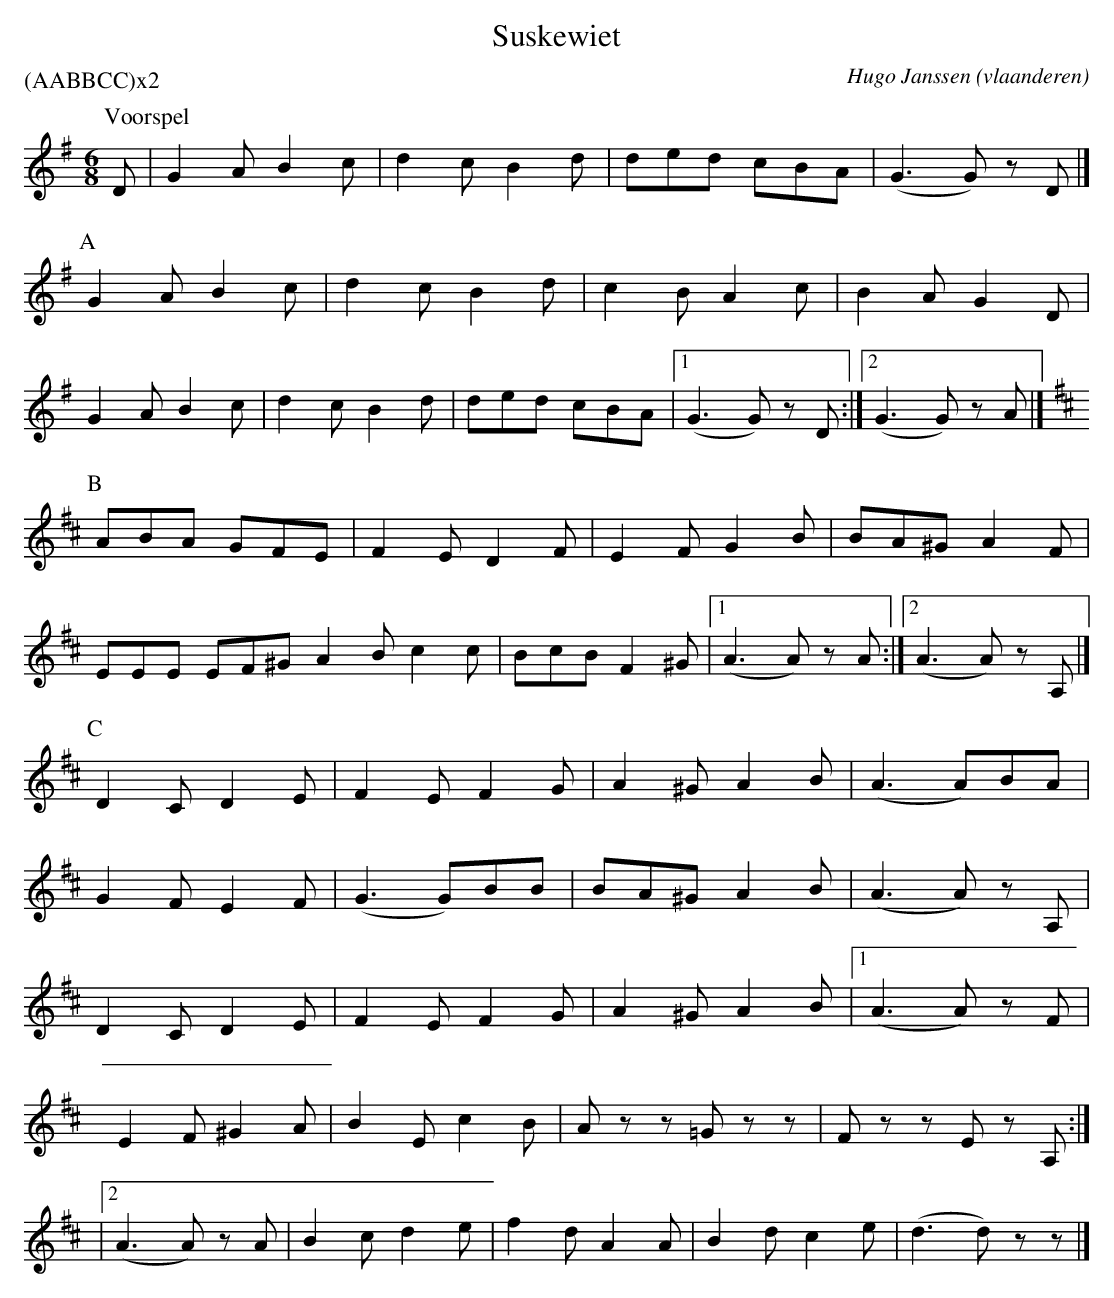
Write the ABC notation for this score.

X:1
T:Suskewiet
O:vlaanderen
C:Hugo Janssen
P:(AABBCC)x2
L:1/8
M:6/8
K:G
P:Voorspel
D | G2 A B2 c | d2 c B2 d | ded cBA | (G3 G) z D |]
P:A
G2 A B2 c | d2 c B2 d | c2 B A2 c | B2 A G2 D |
G2 A B2 c | d2 c B2 d | ded cBA |1 (G3 G) z D :|2 (G3 G) z A |]
P:B
K:D
ABA GFE | F2 E D2 F | E2 F G2 B | BA^G A2 F |
EEE EF^G A2 B c2 c | BcB F2 ^G |1 (A3 A) z A :|2 (A3 A) z A, |]
P:C
D2 C D2 E | F2 E F2 G | A2 ^G A2 B | (A3 A)BA |
G2 F E2 F | (G3 G)BB | BA^G A2 B | (A3 A) z A, |
D2 C D2 E | F2 E F2 G | A2 ^G A2 B |1 (A3 A) z F |
E2 F ^G2 A | B2 E c2 B | A z z =G z z | F z z E z  A,:|
|2 (A3 A) z A | B2 c d2 e | f2 d A2 A | B2 d c2 e | (d3 d) z z |]
